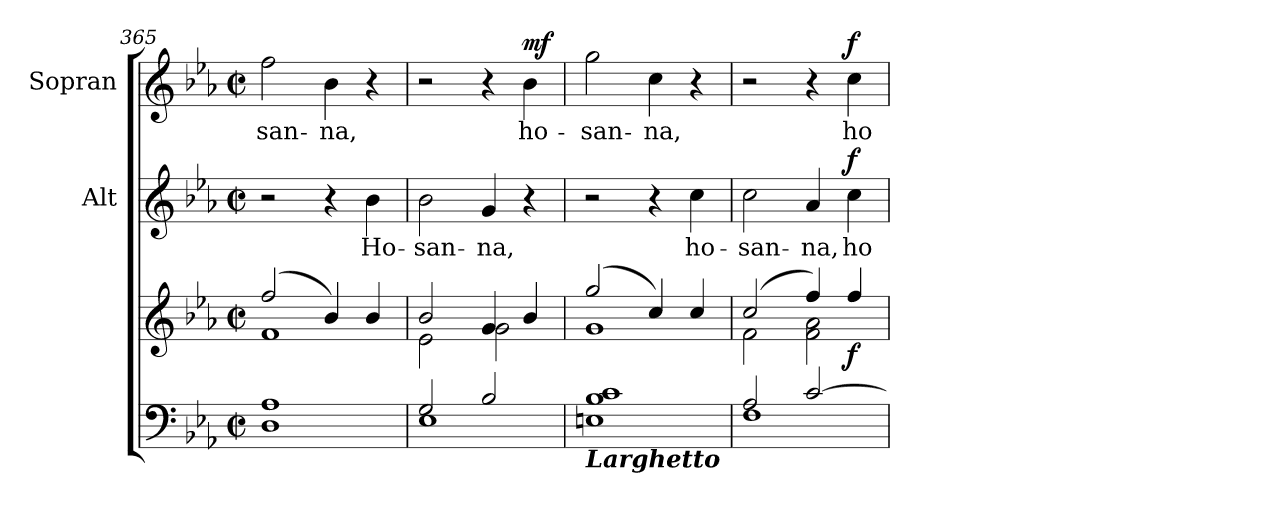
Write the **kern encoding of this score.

**kern	**kern	**dynam	**kern	**text	**dynam	**kern	**text	**dynam
*part3	*part3	*part3	*part2	*part2	*part2	*part1	*part1	*part1
*staff4	*staff3	*staff3/4	*staff2	*staff2	*staff2	*staff1	*staff1	*staff1
*	*	*	*I"Alt	*	*	*I"Sopran	*	*
*	*	*	*I'A.	*	*	*I'S.	*	*
*clefF4	*clefG2	*	*clefG2	*	*	*clefG2	*	*
*k[b-e-a-]	*k[b-e-a-]	*	*k[b-e-a-]	*	*	*k[b-e-a-]	*	*
*E-:	*E-:	*	*E-:	*	*	*E-:	*	*
*M2/2	*M2/2	*	*M2/2	*	*	*M2/2	*	*
*met(c|)	*met(c|)	*	*met(c|)	*	*	*met(c|)	*	*
=365	=365	=365	=365	=365	=365	=365	=365	=365
*^	*^	*	*	*	*	*	*	*
!	!	!	!	!	!	!	!	!	!LO:LY:b	!
1A-	1D	(2ff/	1f	.	2r	.	.	2ff\	-san-	.
!	!	!	!	!	!	!	!	!	!LO:LY:b	!
.	.	4b-/)	.	.	4r	.	.	4b-\	-na,	.
!	!	!	!	!	!	!LO:LY:b	!	!	!	!
.	.	4b-/	.	.	4b-\	Ho-	.	4r	.	.
=366	=366	=366	=366	=366	=366	=366	=366	=366	=366	=366
!	!	!	!	!	!	!LO:LY:b	!	!	!	!
2G/	1E-	2b-/	2e-\	.	2b-\	-san-	.	2r	.	.
!	!	!	!	!	!	!LO:LY:b	!	!	!	!
2B-/	.	4g/	2g\	.	4g/	-na,	.	4r	.	.
!	!	!	!	!	!	!	!	!	!LO:LY:b	!LO:DY:a
.	.	4b-/	.	.	4r	.	.	4b-\	ho-	mf
!!LO:PB:g=z
=367	=367	=367	=367	=367	=367	=367	=367	=367	=367	=367
!LO:TX:b:Bi:t=Larghetto	!	!	!	!	!	!	!	!	!	!
!	!	!	!	!	!	!	!	!	!LO:LY:b	!
1B- 1c	1En	(2gg/	1g	.	2r	.	.	2gg\	-san-	.
!	!	!	!	!	!	!	!	!	!LO:LY:b	!
.	.	4cc/)	.	.	4r	.	.	4cc\	-na,	.
!	!	!	!	!	!	!LO:LY:b	!	!	!	!
.	.	4cc/	.	.	4cc\	ho-	.	4r	.	.
=368	=368	=368	=368	=368	=368	=368	=368	=368	=368	=368
!	!	!	!	!	!	!LO:LY:b	!	!	!	!
2A-/	1F	(2cc/	2f\	.	2cc\	-san-	.	2r	.	.
!	!	!	!	!	!	!LO:LY:b	!	!	!	!
[>2c/	.	4ff/)	2f\ 2a-\	.	4a-/	-na,	.	4r	.	.
!	!	!	!	!LO:DY:b	!	!LO:LY:b	!LO:DY:a	!	!LO:LY:b	!LO:DY:a
.	.	4ff/	.	f	4cc\	ho-	f	4cc\	ho-	f
*v	*v	*	*	*	*	*	*	*	*	*
*	*v	*v	*	*	*	*	*	*	*
=	=	=	=	=	=	=	=	=
*-	*-	*-	*-	*-	*-	*-	*-	*-
